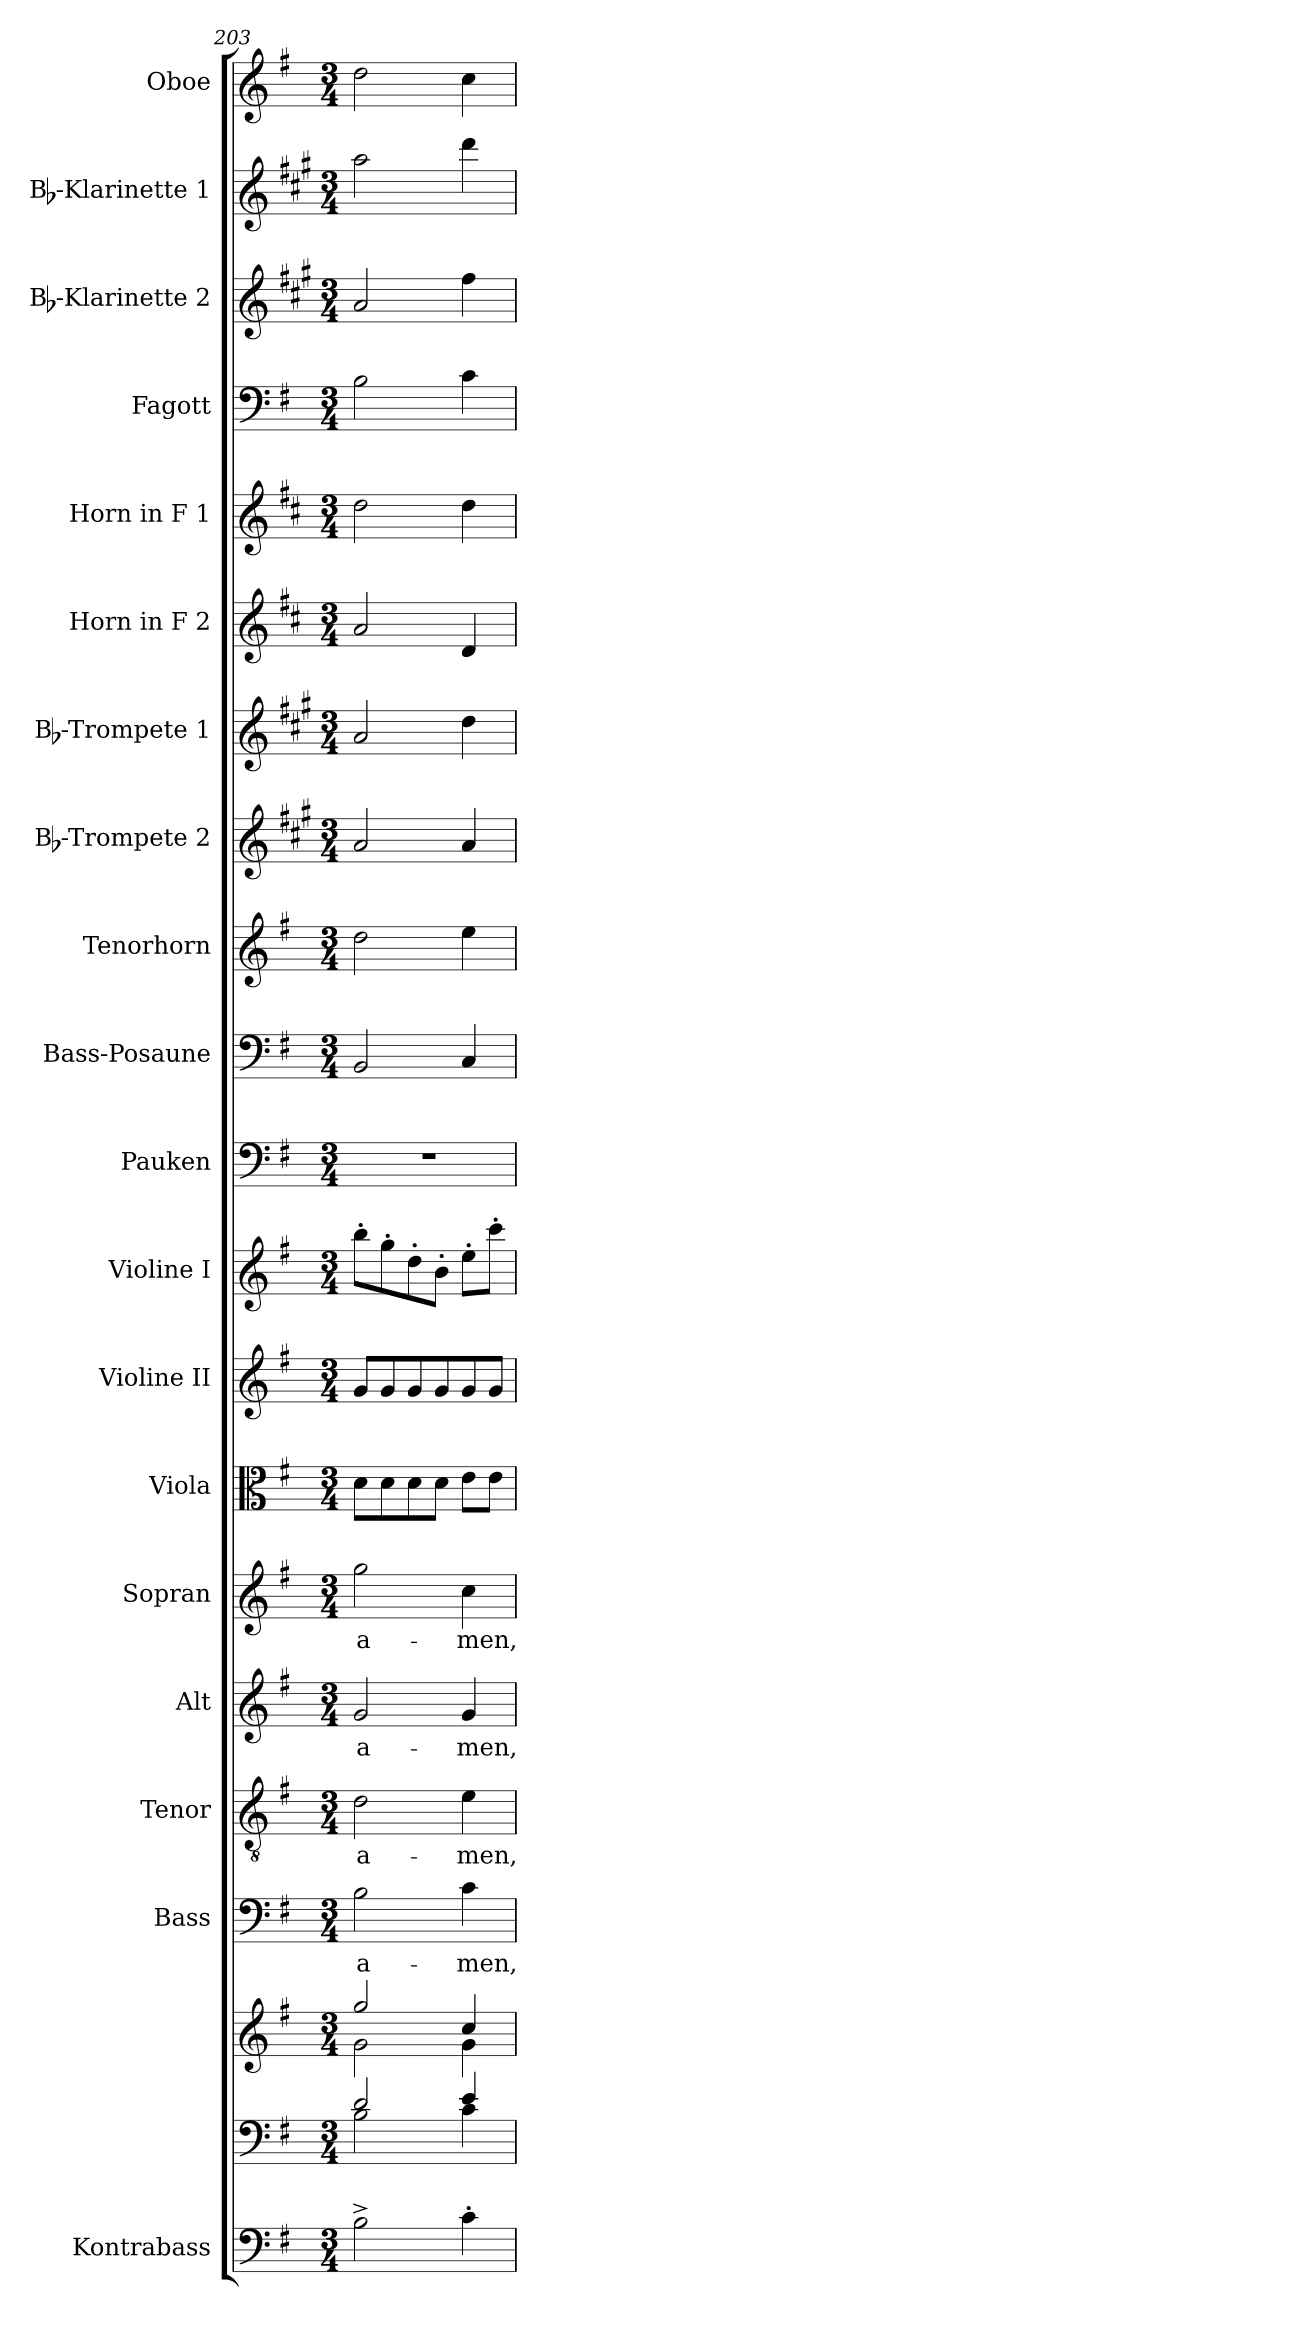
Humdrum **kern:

**kern	**kern	**kern	**kern	**text	**kern	**text	**kern	**text	**kern	**text	**kern	**kern	**kern	**kern	**kern	**kern	**kern	**kern	**kern	**kern	**kern	**kern	**kern	**kern
*part20	*part19	*part19	*part18	*part18	*part17	*part17	*part16	*part16	*part15	*part15	*part14	*part13	*part12	*part11	*part10	*part9	*part8	*part7	*part6	*part5	*part4	*part3	*part2	*part1
*staff21	*staff20	*staff19	*staff18	*staff18	*staff17	*staff17	*staff16	*staff16	*staff15	*staff15	*staff14	*staff13	*staff12	*staff11	*staff10	*staff9	*staff8	*staff7	*staff6	*staff5	*staff4	*staff3	*staff2	*staff1
*I"Kontrabass	*	*	*I"Bass	*	*I"Tenor	*	*I"Alt	*	*I"Sopran	*	*I"Viola	*I"Violine II	*I"Violine I	*I"Pauken	*I"Bass-Posaune	*I"Tenorhorn	*I"Bb-Trompete 2	*I"Bb-Trompete 1	*I"Horn in F 2	*I"Horn in F 1	*I"Fagott	*I"Bb-Klarinette 2	*I"Bb-Klarinette 1	*I"Oboe
*I'Kb.	*	*	*I'B.	*	*I'T.	*	*I'A.	*	*I'S.	*	*I'Vla.	*I'Vl. II	*I'Vl. I	*I'Pk.	*I'B. Pos.	*I'T. Hrn.	*I'Bb Trp. 2	*I'Bb Trp. 1	*	*	*I'Fg.	*I'Bb Kl. 2	*I'Bb Kl. 1	*I'Ob.
*clefF4	*clefF4	*clefG2	*clefF4	*	*clefGv2	*	*clefG2	*	*clefG2	*	*clefC3	*clefG2	*clefG2	*clefF4	*clefF4	*clefG2	*clefG2	*clefG2	*clefG2	*clefG2	*clefF4	*clefG2	*clefG2	*clefG2
*ITrd7c12	*	*	*	*	*	*	*	*	*	*	*	*	*	*	*	*ITrd8c14	*ITrd1c2	*ITrd1c2	*ITrd4c7	*ITrd4c7	*	*ITrd1c2	*ITrd1c2	*
*k[f#]	*k[f#]	*k[f#]	*k[f#]	*	*k[f#]	*	*k[f#]	*	*k[f#]	*	*k[f#]	*k[f#]	*k[f#]	*k[f#]	*k[f#]	*k[f#]	*k[f#]	*k[f#]	*k[f#]	*k[f#]	*k[f#]	*k[f#]	*k[f#]	*k[f#]
*G:	*G:	*G:	*G:	*	*G:	*	*G:	*	*G:	*	*G:	*G:	*G:	*G:	*G:	*G:	*G:	*G:	*G:	*G:	*G:	*G:	*G:	*G:
*M3/4	*M3/4	*M3/4	*M3/4	*	*M3/4	*	*M3/4	*	*M3/4	*	*M3/4	*M3/4	*M3/4	*M3/4	*M3/4	*M3/4	*M3/4	*M3/4	*M3/4	*M3/4	*M3/4	*M3/4	*M3/4	*M3/4
=203	=203	=203	=203	=203	=203	=203	=203	=203	=203	=203	=203	=203	=203	=203	=203	=203	=203	=203	=203	=203	=203	=203	=203	=203
*	*^	*^	*	*	*	*	*	*	*	*	*	*	*	*	*	*	*	*	*	*	*	*	*	*
!	!	!	!	!	!	!LO:LY:b	!	!LO:LY:b	!	!LO:LY:b	!	!LO:LY:b	!	!	!	!	!	!	!	!	!	!	!	!	!	!
2BB^>\	2d/	2B\	2gg/	2g\	2B\	a-	2d\	a-	2g/	a-	2gg\	a-	8d\L	8g/L	8bb'>\L	2.r	2BB/	2d\	2g/	2g/	2d/	2g\	2B\	2g/	2gg\	2dd\
.	.	.	.	.	.	.	.	.	.	.	.	.	8d\	8g/	8gg'>\	.	.	.	.	.	.	.	.	.	.	.
.	.	.	.	.	.	.	.	.	.	.	.	.	8d\	8g/	8dd'>\	.	.	.	.	.	.	.	.	.	.	.
.	.	.	.	.	.	.	.	.	.	.	.	.	8d\J	8g/	8b'>\J	.	.	.	.	.	.	.	.	.	.	.
!	!	!	!	!	!	!LO:LY:b	!	!LO:LY:b	!	!LO:LY:b	!	!LO:LY:b	!	!	!	!	!	!	!	!	!	!	!	!	!	!
4C'>\	4e/	4c\	4cc/	4g\	4c\	-men,	4e\	-men,	4g/	-men,	4cc\	-men,	8e\L	8g/	8ee'>\L	.	4C/	4e\	4g/	4cc\	4G/	4g\	4c\	4ee\	4ccc\	4cc\
.	.	.	.	.	.	.	.	.	.	.	.	.	8e\J	8g/J	8ccc'>\J	.	.	.	.	.	.	.	.	.	.	.
*	*v	*v	*	*	*	*	*	*	*	*	*	*	*	*	*	*	*	*	*	*	*	*	*	*	*	*
*	*	*v	*v	*	*	*	*	*	*	*	*	*	*	*	*	*	*	*	*	*	*	*	*	*	*
=	=	=	=	=	=	=	=	=	=	=	=	=	=	=	=	=	=	=	=	=	=	=	=	=
*-	*-	*-	*-	*-	*-	*-	*-	*-	*-	*-	*-	*-	*-	*-	*-	*-	*-	*-	*-	*-	*-	*-	*-	*-
